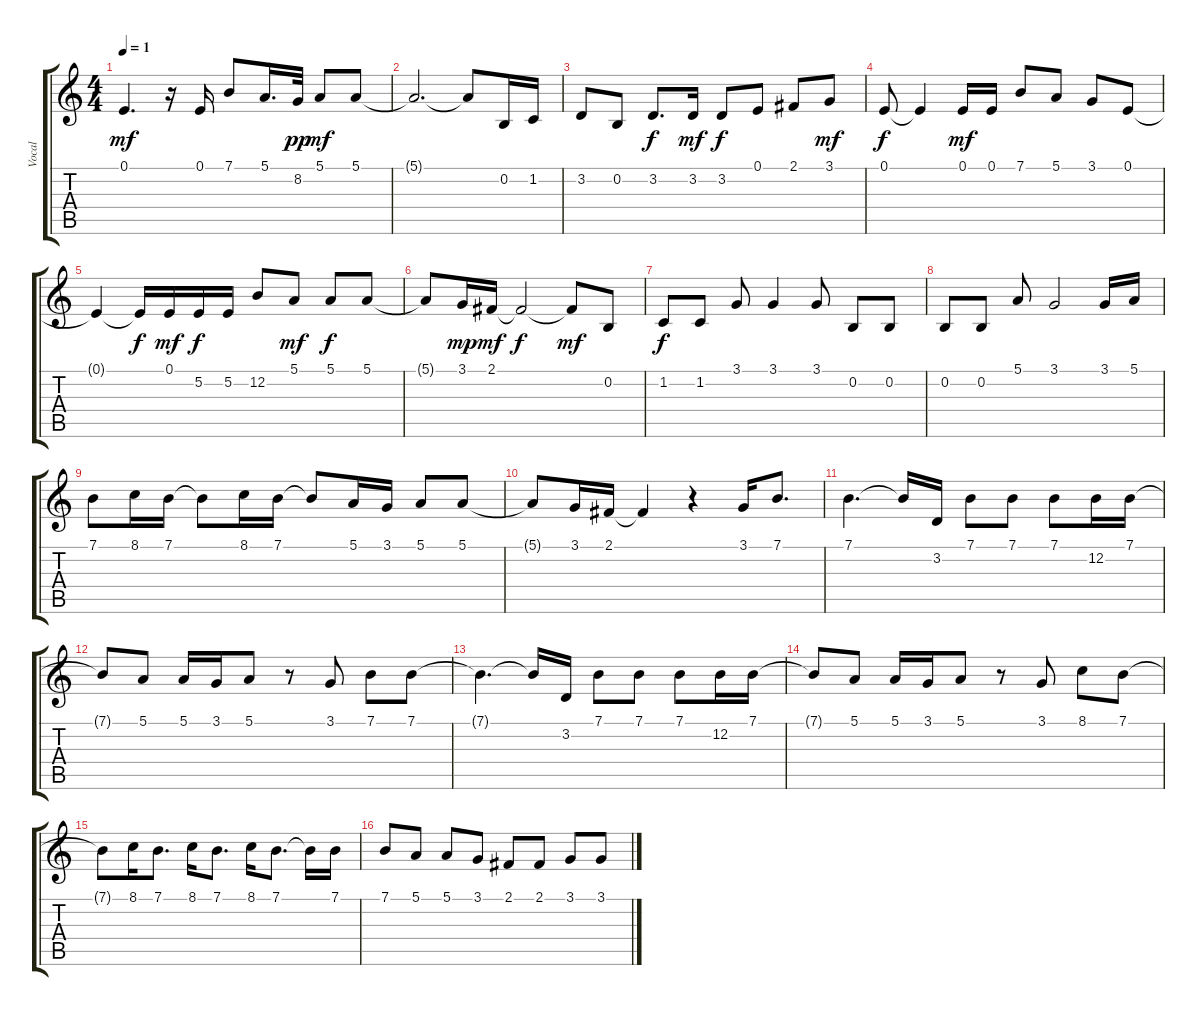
\track ("Vocal" "Vocal") {instrument lead6voice}
\staff {score tabs}
\tuning (E4 B3 G3 D3 A2 E2) {hide}
\ts (4 4)
\tempo 1
\clef g2
\ks c
0.1{t}.4{d dy mf} r.16 0.1.16 7.1.8 5.1.16{d} 8.2.32{dy pp} 5.1.8{dy mf} 5.1.8 |
5.1{t}.2{d} 5.1{t}.8 0.2.16 1.2.16 |
3.2.8 0.2.8 3.2.8{d dy f} 3.2.16{dy mf} 3.2.8{dy f} 0.1.8 2.1.8 3.1.8{dy mf} |
0.1.8{dy f} 0.1{t}.4 0.1.16{dy mf} 0.1.16 7.1.8 5.1.8 3.1.8 0.1.8 |
0.1{t}.4 0.1{t}.16{dy f} 0.1.16{dy mf} 5.2.16{dy f} 5.2.16 12.2.8 5.1.8{dy mf} 5.1.8{dy f} 5.1.8 |
5.1{t}.8 3.1.16{dy mp} 2.1.16{dy mf} 2.1{t}.2{dy f} 2.1{t}.8{dy mf} 0.2.8 |
1.2.8{dy f} 1.2.8 3.1.8 3.1.4 3.1.8 0.2.8 0.2.8 |
0.2.8 0.2.8 5.1.8 3.1.2 3.1.16 5.1.16 |
7.1.8 8.1.16 7.1.16 7.1{t}.8 8.1.16 7.1.16 7.1{t}.8 5.1.16 3.1.16 5.1.8 5.1.8 |
5.1{t}.8 3.1.16 2.1.16 2.1{t}.4 r.4 3.1.16 7.1.8{d} |
7.1.4{d} 7.1{t}.16 3.2.16 7.1.8 7.1.8 7.1.8 12.2.16 7.1.16 |
7.1{t}.8 5.1.8 5.1.16 3.1.16 5.1.8 r.8 3.1.8 7.1.8 7.1.8 |
7.1{t}.4{d} 7.1{t}.16 3.2.16 7.1.8 7.1.8 7.1.8 12.2.16 7.1.16 |
7.1{t}.8 5.1.8 5.1.16 3.1.16 5.1.8 r.8 3.1.8 8.1.8 7.1.8 |
7.1{t}.8 8.1.16 7.1.8{d} 8.1.16 7.1.8{d} 8.1.16 7.1.8{d} 7.1{t}.16 7.1.16 |
7.1.8 5.1.8 5.1.8 3.1.8 2.1.8 2.1.8 3.1.8 3.1.8
